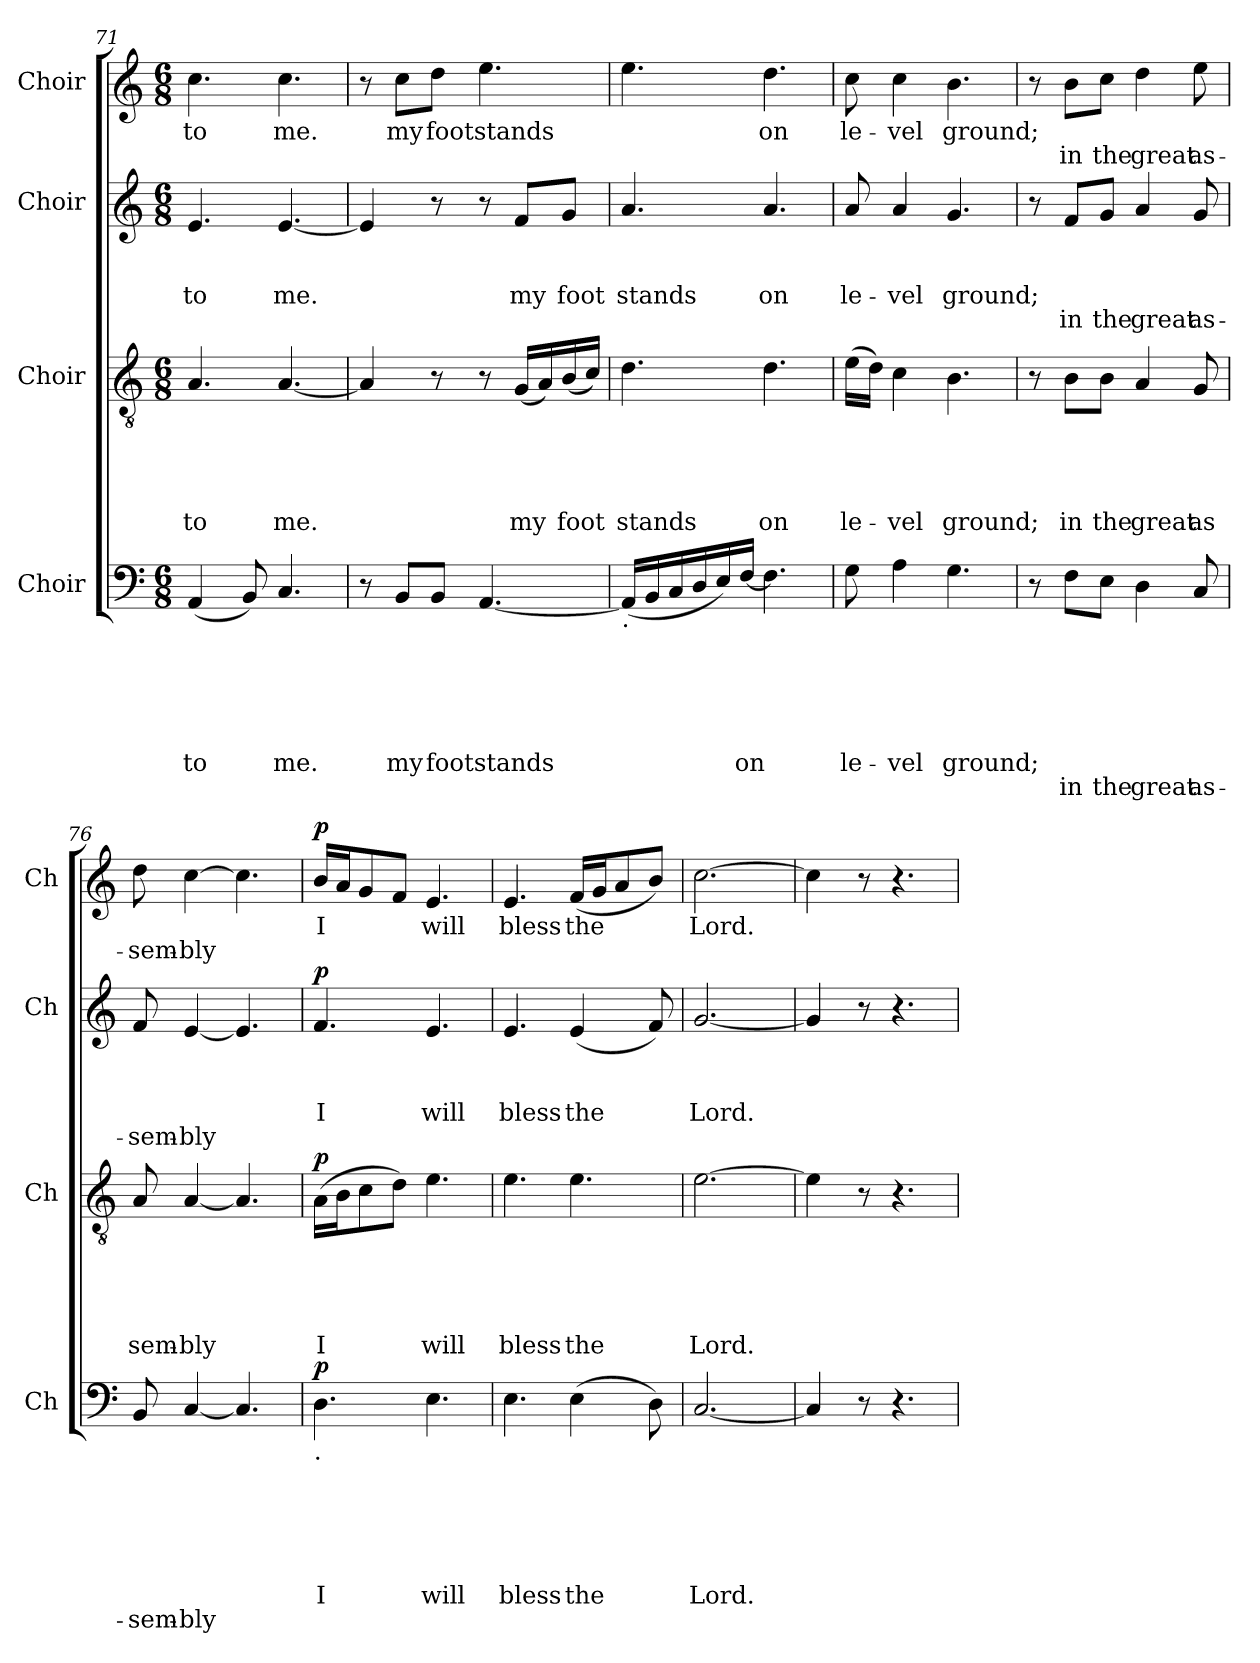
**kern	**text	**text	**text	**text	**text	**text	**text	**dynam	**kern	**text	**text	**text	**text	**text	**dynam	**kern	**text	**text	**text	**text	**dynam	**kern	**text	**text	**dynam
*part4	*part4	*part4	*part4	*part4	*part4	*part4	*part4	*part4	*part3	*part3	*part3	*part3	*part3	*part3	*part3	*part2	*part2	*part2	*part2	*part2	*part2	*part1	*part1	*part1	*part1
*staff4	*staff4	*staff4	*staff4	*staff4	*staff4	*staff4	*staff4	*staff4	*staff3	*staff3	*staff3	*staff3	*staff3	*staff3	*staff3	*staff2	*staff2	*staff2	*staff2	*staff2	*staff2	*staff1	*staff1	*staff1	*staff1
*I"Choir	*	*	*	*	*	*	*	*	*I"Choir	*	*	*	*	*	*	*I"Choir	*	*	*	*	*	*I"Choir	*	*	*
*I'Ch	*	*	*	*	*	*	*	*	*I'Ch	*	*	*	*	*	*	*I'Ch	*	*	*	*	*	*I'Ch	*	*	*
*clefF4	*	*	*	*	*	*	*	*	*clefGv2	*	*	*	*	*	*	*clefG2	*	*	*	*	*	*clefG2	*	*	*
*k[]	*	*	*	*	*	*	*	*	*k[]	*	*	*	*	*	*	*k[]	*	*	*	*	*	*k[]	*	*	*
*C:	*	*	*	*	*	*	*	*	*C:	*	*	*	*	*	*	*C:	*	*	*	*	*	*C:	*	*	*
*M6/8	*	*	*	*	*	*	*	*	*M6/8	*	*	*	*	*	*	*M6/8	*	*	*	*	*	*M6/8	*	*	*
=71	=71	=71	=71	=71	=71	=71	=71	=71	=71	=71	=71	=71	=71	=71	=71	=71	=71	=71	=71	=71	=71	=71	=71	=71	=71
!	!	!	!	!	!	!LO:LY:b	!	!	!	!	!	!	!	!LO:LY:b	!	!	!	!	!LO:LY:b	!	!	!	!LO:LY:b	!	!
(<4AA/	.	.	.	.	.	to	.	.	4.A/	.	.	.	.	to	.	4.e/	.	.	to	.	.	4.cc\	to	.	.
8BB/)	.	.	.	.	.	.	.	.	.	.	.	.	.	.	.	.	.	.	.	.	.	.	.	.	.
!	!	!	!	!	!	!LO:LY:b	!	!	!	!	!	!	!	!LO:LY:b	!	!	!	!	!LO:LY:b	!	!	!	!LO:LY:b	!	!
4.C/	.	.	.	.	.	me.	.	.	[<4.A/	.	.	.	.	me.	.	[<4.e/	.	.	me.	.	.	4.cc\	me.	.	.
=72	=72	=72	=72	=72	=72	=72	=72	=72	=72	=72	=72	=72	=72	=72	=72	=72	=72	=72	=72	=72	=72	=72	=72	=72	=72
8r	.	.	.	.	.	.	.	.	4A/]	.	.	.	.	.	.	4e/]	.	.	.	.	.	8r	.	.	.
!	!	!	!	!	!	!LO:LY:b	!	!	!	!	!	!	!	!	!	!	!	!	!	!	!	!	!LO:LY:b	!	!
8BB/L	.	.	.	.	.	my	.	.	.	.	.	.	.	.	.	.	.	.	.	.	.	8cc\L	my	.	.
!	!	!	!	!	!	!LO:LY:b	!	!	!	!	!	!	!	!	!	!	!	!	!	!	!	!	!LO:LY:b	!	!
8BB/J	.	.	.	.	.	foot	.	.	8r	.	.	.	.	.	.	8r	.	.	.	.	.	8dd\J	foot	.	.
!	!	!	!	!	!	!LO:LY:b	!	!	!	!	!	!	!	!	!	!	!	!	!	!	!	!	!LO:LY:b	!	!
[>4.AA/	.	.	.	.	.	stands	.	.	8r	.	.	.	.	.	.	8r	.	.	.	.	.	4.ee\	stands	.	.
!	!	!	!	!	!	!	!	!	!	!	!	!	!	!LO:LY:b	!	!	!	!	!LO:LY:b	!	!	!	!	!	!
.	.	.	.	.	.	.	.	.	(<16G/LL	.	.	.	.	my	.	8f/L	.	.	my	.	.	.	.	.	.
.	.	.	.	.	.	.	.	.	16A/)	.	.	.	.	.	.	.	.	.	.	.	.	.	.	.	.
!	!	!	!	!	!	!	!	!	!	!	!	!	!	!LO:LY:b	!	!	!	!	!LO:LY:b	!	!	!	!	!	!
.	.	.	.	.	.	.	.	.	(<16B/	.	.	.	.	foot	.	8g/J	.	.	foot	.	.	.	.	.	.
.	.	.	.	.	.	.	.	.	16c/JJ)	.	.	.	.	.	.	.	.	.	.	.	.	.	.	.	.
!!LO:PB:g=z
=73	=73	=73	=73	=73	=73	=73	=73	=73	=73	=73	=73	=73	=73	=73	=73	=73	=73	=73	=73	=73	=73	=73	=73	=73	=73
!LO:TX:b:t=.	!	!	!	!	!	!	!	!	!	!	!	!	!	!	!	!	!	!	!	!	!	!	!	!	!
!	!	!	!	!	!	!	!	!	!	!	!	!	!	!LO:LY:b	!	!	!	!	!LO:LY:b	!	!	!	!	!	!
(<16AA/LL]	.	.	.	.	.	.	.	.	4.d\	.	.	.	.	stands	.	4.a/	.	.	stands	.	.	4.ee\	.	.	.
16BB/	.	.	.	.	.	.	.	.	.	.	.	.	.	.	.	.	.	.	.	.	.	.	.	.	.
16C/	.	.	.	.	.	.	.	.	.	.	.	.	.	.	.	.	.	.	.	.	.	.	.	.	.
16D/	.	.	.	.	.	.	.	.	.	.	.	.	.	.	.	.	.	.	.	.	.	.	.	.	.
16E/)	.	.	.	.	.	.	.	.	.	.	.	.	.	.	.	.	.	.	.	.	.	.	.	.	.
!	!	!	!	!	!	!LO:LY:b	!	!	!	!	!	!	!	!	!	!	!	!	!	!	!	!	!	!	!
[<16F/JJ	.	.	.	.	.	on	.	.	.	.	.	.	.	.	.	.	.	.	.	.	.	.	.	.	.
!	!	!	!	!	!	!	!	!	!	!	!	!	!	!LO:LY:b	!	!	!	!	!LO:LY:b	!	!	!	!LO:LY:b	!	!
4.F\]	.	.	.	.	.	.	.	.	4.d\	.	.	.	.	on	.	4.a/	.	.	on	.	.	4.dd\	on	.	.
=74	=74	=74	=74	=74	=74	=74	=74	=74	=74	=74	=74	=74	=74	=74	=74	=74	=74	=74	=74	=74	=74	=74	=74	=74	=74
!	!	!	!	!	!	!LO:LY:b	!	!	!	!	!	!	!	!LO:LY:b	!	!	!	!	!LO:LY:b	!	!	!	!LO:LY:b	!	!
8G\	.	.	.	.	.	le-	.	.	(>16e\LL	.	.	.	.	le-	.	8a/	.	.	le-	.	.	8cc\	le-	.	.
.	.	.	.	.	.	.	.	.	16d\JJ)	.	.	.	.	.	.	.	.	.	.	.	.	.	.	.	.
!	!	!	!	!	!	!LO:LY:b	!	!	!	!	!	!	!	!LO:LY:b	!	!	!	!	!LO:LY:b	!	!	!	!LO:LY:b	!	!
4A\	.	.	.	.	.	-vel	.	.	4c\	.	.	.	.	-vel	.	4a/	.	.	-vel	.	.	4cc\	-vel	.	.
!	!	!	!	!	!	!LO:LY:b	!	!	!	!	!	!	!	!LO:LY:b	!	!	!	!	!LO:LY:b	!	!	!	!LO:LY:b	!	!
4.G\	.	.	.	.	.	ground;	.	.	4.B\	.	.	.	.	ground;	.	4.g/	.	.	ground;	.	.	4.b\	ground;	.	.
=75	=75	=75	=75	=75	=75	=75	=75	=75	=75	=75	=75	=75	=75	=75	=75	=75	=75	=75	=75	=75	=75	=75	=75	=75	=75
8r	.	.	.	.	.	.	.	.	8r	.	.	.	.	.	.	8r	.	.	.	.	.	8r	.	.	.
!	!	!	!	!	!	!	!LO:LY:b	!	!	!	!	!	!	!LO:LY:b	!	!	!	!	!	!LO:LY:b	!	!	!	!LO:LY:b	!
8F\L	.	.	.	.	.	.	in	.	8B\L	.	.	.	.	in	.	8f/L	.	.	.	-in	.	8b\L	.	in	.
!	!	!	!	!	!	!	!LO:LY:b	!	!	!	!	!	!	!LO:LY:b	!	!	!	!	!	!LO:LY:b	!	!	!	!LO:LY:b	!
8E\J	.	.	.	.	.	.	the	.	8B\J	.	.	.	.	the	.	8g/J	.	.	.	the	.	8cc\J	.	the	.
!	!	!	!	!	!	!	!LO:LY:b	!	!	!	!	!	!	!LO:LY:b	!	!	!	!	!	!LO:LY:b	!	!	!	!LO:LY:b	!
4D\	.	.	.	.	.	.	great	.	4A/	.	.	.	.	great	.	4a/	.	.	.	great	.	4dd\	.	great	.
!	!	!	!	!	!	!	!LO:LY:b	!	!	!	!	!	!	!LO:LY:b	!	!	!	!	!	!LO:LY:b	!	!	!	!LO:LY:b	!
8C/	.	.	.	.	.	.	as-	.	8G/	.	.	.	.	as	.	8g/	.	.	.	as-	.	8ee\	.	as-	.
=76	=76	=76	=76	=76	=76	=76	=76	=76	=76	=76	=76	=76	=76	=76	=76	=76	=76	=76	=76	=76	=76	=76	=76	=76	=76
!	!	!	!	!	!	!	!LO:LY:b	!	!	!	!	!	!	!LO:LY:b	!	!	!	!	!	!LO:LY:b	!	!	!	!LO:LY:b	!
8BB/	.	.	.	.	.	.	-sem-	.	8A/	.	.	.	.	sem-	.	8f/	.	.	.	-sem-	.	8dd\	.	-sem-	.
!	!	!	!	!	!	!	!LO:LY:b	!	!	!	!	!	!	!LO:LY:b	!	!	!	!	!	!LO:LY:b	!	!	!	!LO:LY:b	!
[<4C/	.	.	.	.	.	.	-bly	.	[<4A/	.	.	.	.	-bly	.	[<4e/	.	.	.	-bly	.	[>4cc\	.	-bly	.
4.C/]	.	.	.	.	.	.	.	.	4.A/]	.	.	.	.	.	.	4.e/]	.	.	.	.	.	4.cc\]	.	.	.
!!LO:LB:g=z
=77	=77	=77	=77	=77	=77	=77	=77	=77	=77	=77	=77	=77	=77	=77	=77	=77	=77	=77	=77	=77	=77	=77	=77	=77	=77
!LO:TX:b:t=.	!	!	!	!	!	!	!	!	!	!	!	!	!	!	!	!	!	!	!	!	!	!	!	!	!
!	!	!	!	!	!	!LO:LY:b:rj	!	!LO:DY:b	!	!	!	!	!	!LO:LY:b:rj	!LO:DY:b	!	!	!	!LO:LY:b:rj	!	!LO:DY:b	!	!LO:LY:b:rj	!	!LO:DY:b
4.D\	.	.	.	.	.	I	.	p	(>16A\LL	.	.	.	.	I	p	4.f/	.	.	I	.	p	16b/LL	I	.	p
.	.	.	.	.	.	.	.	.	16B\J	.	.	.	.	.	.	.	.	.	.	.	.	16a/J	.	.	.
.	.	.	.	.	.	.	.	.	8c\	.	.	.	.	.	.	.	.	.	.	.	.	8g/	.	.	.
.	.	.	.	.	.	.	.	.	8d\J)	.	.	.	.	.	.	.	.	.	.	.	.	8f/J	.	.	.
!	!	!	!	!	!	!LO:LY:b	!	!	!	!	!	!	!	!LO:LY:b	!	!	!	!	!LO:LY:b	!	!	!	!LO:LY:b	!	!
4.E\	.	.	.	.	.	will	.	.	4.e\	.	.	.	.	will	.	4.e/	.	.	will	.	.	4.e/	will	.	.
=78	=78	=78	=78	=78	=78	=78	=78	=78	=78	=78	=78	=78	=78	=78	=78	=78	=78	=78	=78	=78	=78	=78	=78	=78	=78
!	!	!	!	!	!	!LO:LY:b	!	!	!	!	!	!	!	!LO:LY:b	!	!	!	!	!LO:LY:b	!	!	!	!LO:LY:b	!	!
4.E\	.	.	.	.	.	bless	.	.	4.e\	.	.	.	.	bless	.	4.e/	.	.	bless	.	.	4.e/	bless	.	.
!	!	!	!	!	!	!LO:LY:b	!	!	!	!	!	!	!	!LO:LY:b	!	!	!	!	!LO:LY:b	!	!	!	!LO:LY:b	!	!
(>4E\	.	.	.	.	.	the	.	.	4.e\	.	.	.	.	the	.	(<4e/	.	.	the	.	.	(<16f/LL	the	.	.
.	.	.	.	.	.	.	.	.	.	.	.	.	.	.	.	.	.	.	.	.	.	16g/J	.	.	.
.	.	.	.	.	.	.	.	.	.	.	.	.	.	.	.	.	.	.	.	.	.	8a/	.	.	.
8D\)	.	.	.	.	.	.	.	.	.	.	.	.	.	.	.	8f/)	.	.	.	.	.	8b/J)	.	.	.
=79	=79	=79	=79	=79	=79	=79	=79	=79	=79	=79	=79	=79	=79	=79	=79	=79	=79	=79	=79	=79	=79	=79	=79	=79	=79
!	!	!	!	!	!	!LO:LY:b	!	!	!	!	!	!	!	!LO:LY:b	!	!	!	!	!LO:LY:b	!	!	!	!LO:LY:b	!	!
[<2.C/	.	.	.	.	.	Lord.	.	.	[>2.e\	.	.	.	.	Lord.	.	[<2.g/	.	.	Lord.	.	.	[>2.cc\	Lord.	.	.
=80	=80	=80	=80	=80	=80	=80	=80	=80	=80	=80	=80	=80	=80	=80	=80	=80	=80	=80	=80	=80	=80	=80	=80	=80	=80
4C/]	.	.	.	.	.	.	.	.	4e\]	.	.	.	.	.	.	4g/]	.	.	.	.	.	4cc\]	.	.	.
8r	.	.	.	.	.	.	.	.	8r	.	.	.	.	.	.	8r	.	.	.	.	.	8r	.	.	.
4.r	.	.	.	.	.	.	.	.	4.r	.	.	.	.	.	.	4.r	.	.	.	.	.	4.r	.	.	.
=	=	=	=	=	=	=	=	=	=	=	=	=	=	=	=	=	=	=	=	=	=	=	=	=	=
*-	*-	*-	*-	*-	*-	*-	*-	*-	*-	*-	*-	*-	*-	*-	*-	*-	*-	*-	*-	*-	*-	*-	*-	*-	*-
